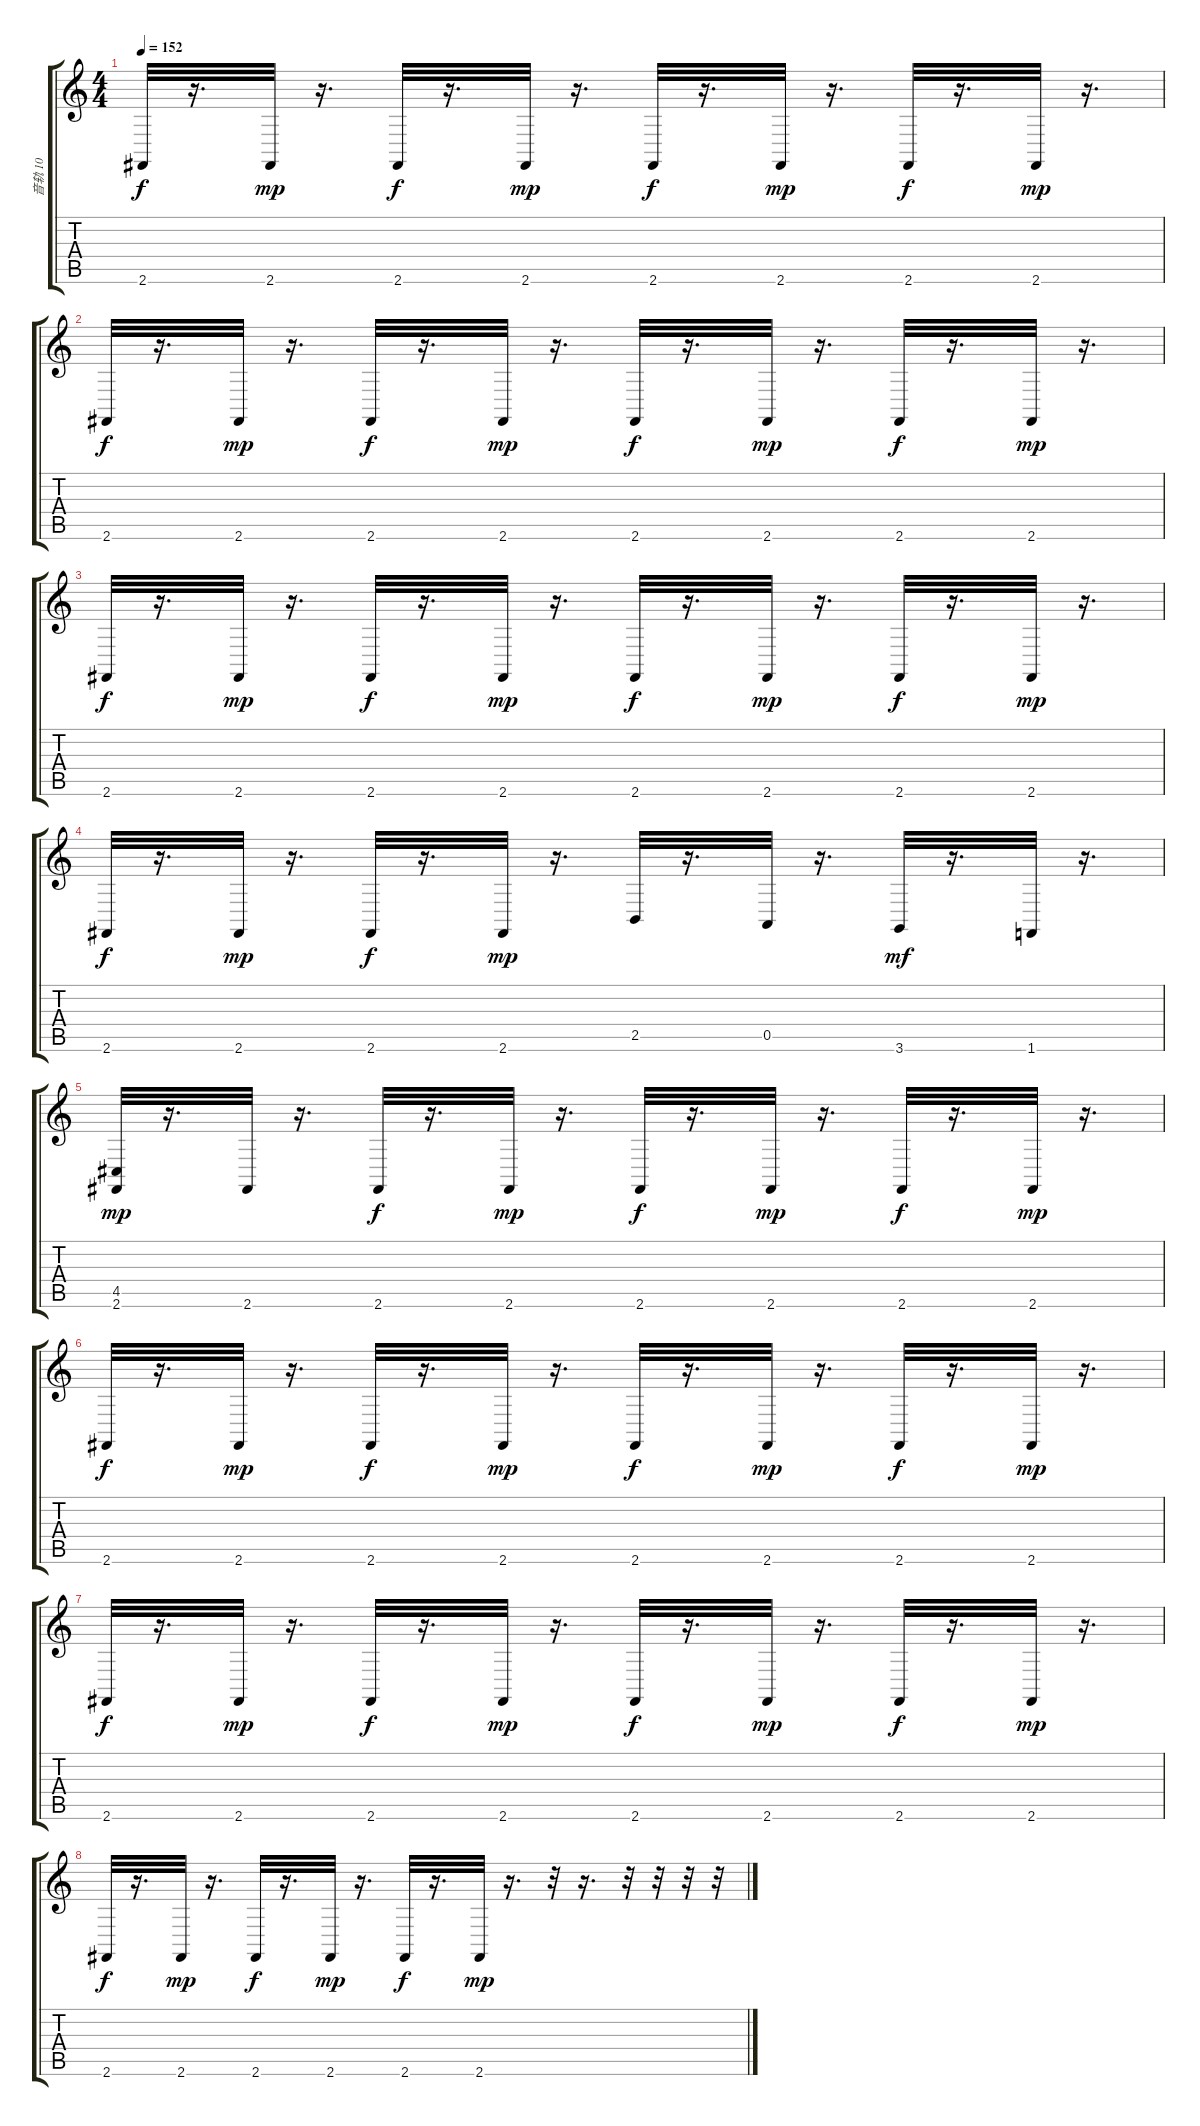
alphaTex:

\track ("音轨 10" "音轨 10") {instrument acousticgrandpiano}
\staff {score tabs}
\tuning (E4 B3 G3 D3 A2 E2) {hide}
\ts (4 4)
\tempo 152
\clef g2
\ks c
2.6.32{dy f} r.16{d} 2.6.32{dy mp} r.16{d} 2.6.32{dy f} r.16{d} 2.6.32{dy mp} r.16{d} 2.6.32{dy f} r.16{d} 2.6.32{dy mp} r.16{d} 2.6.32{dy f} r.16{d} 2.6.32{dy mp} r.16{d} |
2.6.32{dy f} r.16{d} 2.6.32{dy mp} r.16{d} 2.6.32{dy f} r.16{d} 2.6.32{dy mp} r.16{d} 2.6.32{dy f} r.16{d} 2.6.32{dy mp} r.16{d} 2.6.32{dy f} r.16{d} 2.6.32{dy mp} r.16{d} |
2.6.32{dy f} r.16{d} 2.6.32{dy mp} r.16{d} 2.6.32{dy f} r.16{d} 2.6.32{dy mp} r.16{d} 2.6.32{dy f} r.16{d} 2.6.32{dy mp} r.16{d} 2.6.32{dy f} r.16{d} 2.6.32{dy mp} r.16{d} |
2.6.32{dy f} r.16{d} 2.6.32{dy mp} r.16{d} 2.6.32{dy f} r.16{d} 2.6.32{dy mp} r.16{d} 2.5.32 r.16{d} 0.5.32 r.16{d} 3.6.32{dy mf} r.16{d} 1.6.32 r.16{d} |
(4.5 2.6).32{dy mp} r.16{d} 2.6.32 r.16{d} 2.6.32{dy f} r.16{d} 2.6.32{dy mp} r.16{d} 2.6.32{dy f} r.16{d} 2.6.32{dy mp} r.16{d} 2.6.32{dy f} r.16{d} 2.6.32{dy mp} r.16{d} |
2.6.32{dy f} r.16{d} 2.6.32{dy mp} r.16{d} 2.6.32{dy f} r.16{d} 2.6.32{dy mp} r.16{d} 2.6.32{dy f} r.16{d} 2.6.32{dy mp} r.16{d} 2.6.32{dy f} r.16{d} 2.6.32{dy mp} r.16{d} |
2.6.32{dy f} r.16{d} 2.6.32{dy mp} r.16{d} 2.6.32{dy f} r.16{d} 2.6.32{dy mp} r.16{d} 2.6.32{dy f} r.16{d} 2.6.32{dy mp} r.16{d} 2.6.32{dy f} r.16{d} 2.6.32{dy mp} r.16{d} |
2.6.32{dy f} r.16{d} 2.6.32{dy mp} r.16{d} 2.6.32{dy f} r.16{d} 2.6.32{dy mp} r.16{d} 2.6.32{dy f} r.16{d} 2.6.32{dy mp} r.16{d} r.32 r.16{d} r.32 r.32 r.32 r.32
